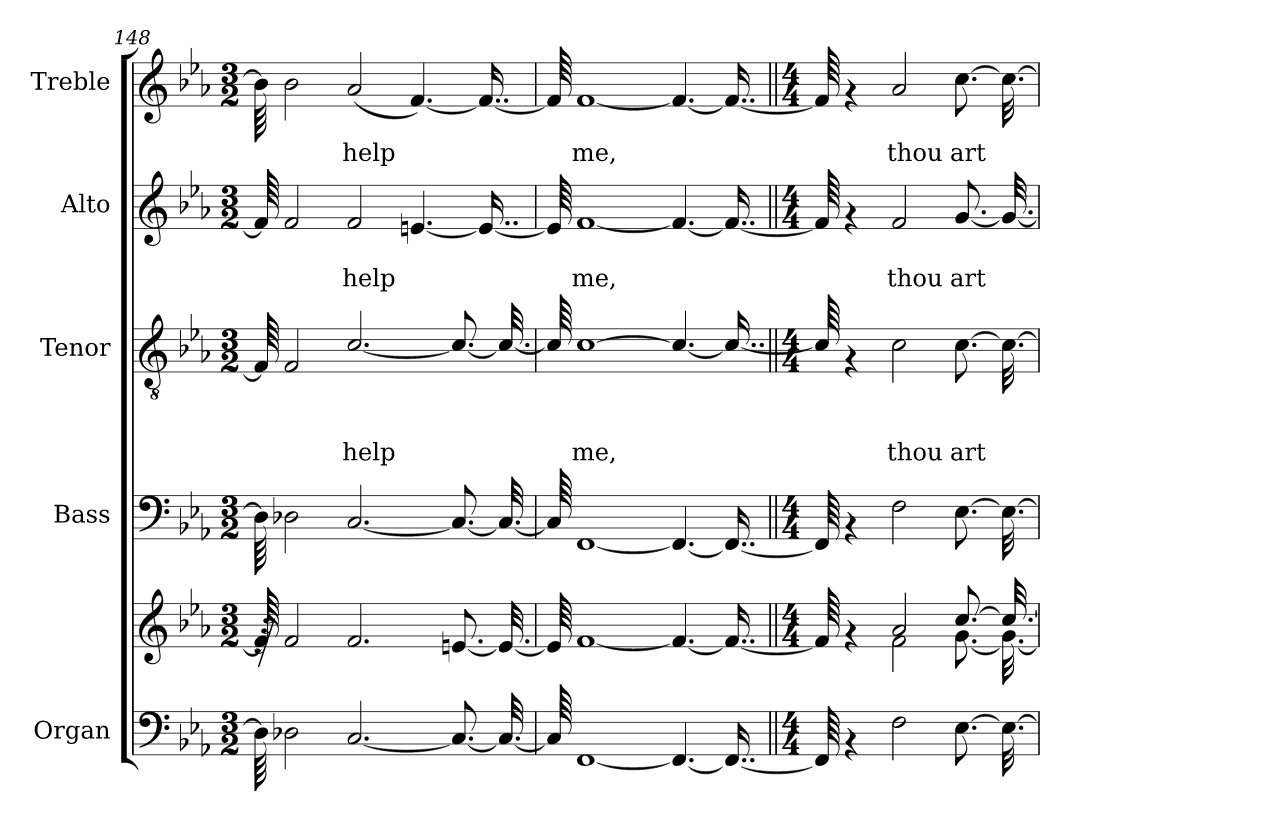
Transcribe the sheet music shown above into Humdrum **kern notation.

**kern	**kern	**kern	**kern	**text	**text	**text	**kern	**text	**text	**kern	**text
*part5	*part5	*part4	*part3	*part3	*part3	*part3	*part2	*part2	*part2	*part1	*part1
*staff6	*staff5	*staff4	*staff3	*staff3	*staff3	*staff3	*staff2	*staff2	*staff2	*staff1	*staff1
*I"Organ	*	*I"Bass	*I"Tenor	*	*	*	*I"Alto	*	*	*I"Treble	*
*	*	*I'B	*I'T	*	*	*	*I'A	*	*	*I'Tr	*
*clefF4	*clefG2	*clefF4	*clefGv2	*	*	*	*clefG2	*	*	*clefG2	*
*k[b-e-a-]	*k[b-e-a-]	*k[b-e-a-]	*k[b-e-a-]	*	*	*	*k[b-e-a-]	*	*	*k[b-e-a-]	*
*E-:	*E-:	*E-:	*E-:	*	*	*	*E-:	*	*	*E-:	*
*M3/2	*M3/2	*M3/2	*M3/2	*	*	*	*M3/2	*	*	*M3/2	*
=148	=148	=148	=148	=148	=148	=148	=148	=148	=148	=148	=148
*	*^	*	*	*	*	*	*	*	*	*	*
64D-\]	64f/]	64rf	64D-\]	64F/]	.	.	.	64f/]	.	.	64b-\]	.
2D-\	2f/	1ryy	2D-\	2F/	.	.	.	2f/	.	.	2b-\	.
!	!	!	!	!	!	!	!LO:LY:b	!	!	!LO:LY:b	!	!LO:LY:b
[<2.C/	2.f/	.	[<2.C/	[<2.c/	.	.	help	2f/	.	help	(<2a-/	help
.	.	4ryy	.	.	.	.	.	[<4.en/	.	.	[<4.f/)	.
8.C/_	[<8.en/	8...ryy	8.C/_	8.c/_	.	.	.	.	.	.	.	.
.	.	.	.	.	.	.	.	16..e/_	.	.	16..f/_	.
32.C/_	32.e/_	.	32.C/_	32.c/_	.	.	.	.	.	.	.	.
*	*v	*v	*	*	*	*	*	*	*	*	*	*
!!LO:PB:g=z
=149	=149	=149	=149	=149	=149	=149	=149	=149	=149	=149	=149
64C/]	64e/]	64C/]	64c/]	.	.	.	64e/]	.	.	64f/]	.
!	!	!	!	!	!	!LO:LY:b	!	!	!LO:LY:b	!	!LO:LY:b
[<1FF	[<1f	[<1FF	[<1c	.	.	me,	[<1f	.	me,	[<1f	me,
4.FF/_	4.f/_	4.FF/_	4.c/_	.	.	.	4.f/_	.	.	4.f/_	.
16..FF/_	16..f/_	16..FF/_	16..c/_	.	.	.	16..f/_	.	.	16..f/_	.
=150||	=150||	=150||	=150||	=150||	=150||	=150||	=150||	=150||	=150||	=150||	=150||
*M4/4	*M4/4	*M4/4	*M4/4	*	*	*	*M4/4	*	*	*M4/4	*
*	*^	*	*	*	*	*	*	*	*	*	*
64FF/]	64f/]	4ryy	64FF/]	64c/]	.	.	.	64f/]	.	.	64f/]	.
4rAA	4rf	.	4rAA	4rF	.	.	.	4rf	.	.	4rf	.
.	.	64ryy	.	.	.	.	.	.	.	.	.	.
!	!	!	!	!	!	!	!LO:LY:b	!	!	!LO:LY:b	!	!LO:LY:b
2F\	2a-/	2f\	2F\	2c\	.	.	thou	2f/	.	thou	2a-/	thou
!	!	!	!	!	!	!	!LO:LY:b	!	!	!LO:LY:b	!	!LO:LY:b
[>8.E-\	[>8.cc/	[<8.g\	[>8.E-\	[>8.c\	.	.	art	[<8.g/	.	art	[>8.cc\	art
32.E-\_	32.cc/_	32.g\_	32.E-\_	32.c\_	.	.	.	32.g/_	.	.	32.cc\_	.
*	*v	*v	*	*	*	*	*	*	*	*	*	*
=	=	=	=	=	=	=	=	=	=	=	=
*-	*-	*-	*-	*-	*-	*-	*-	*-	*-	*-	*-
